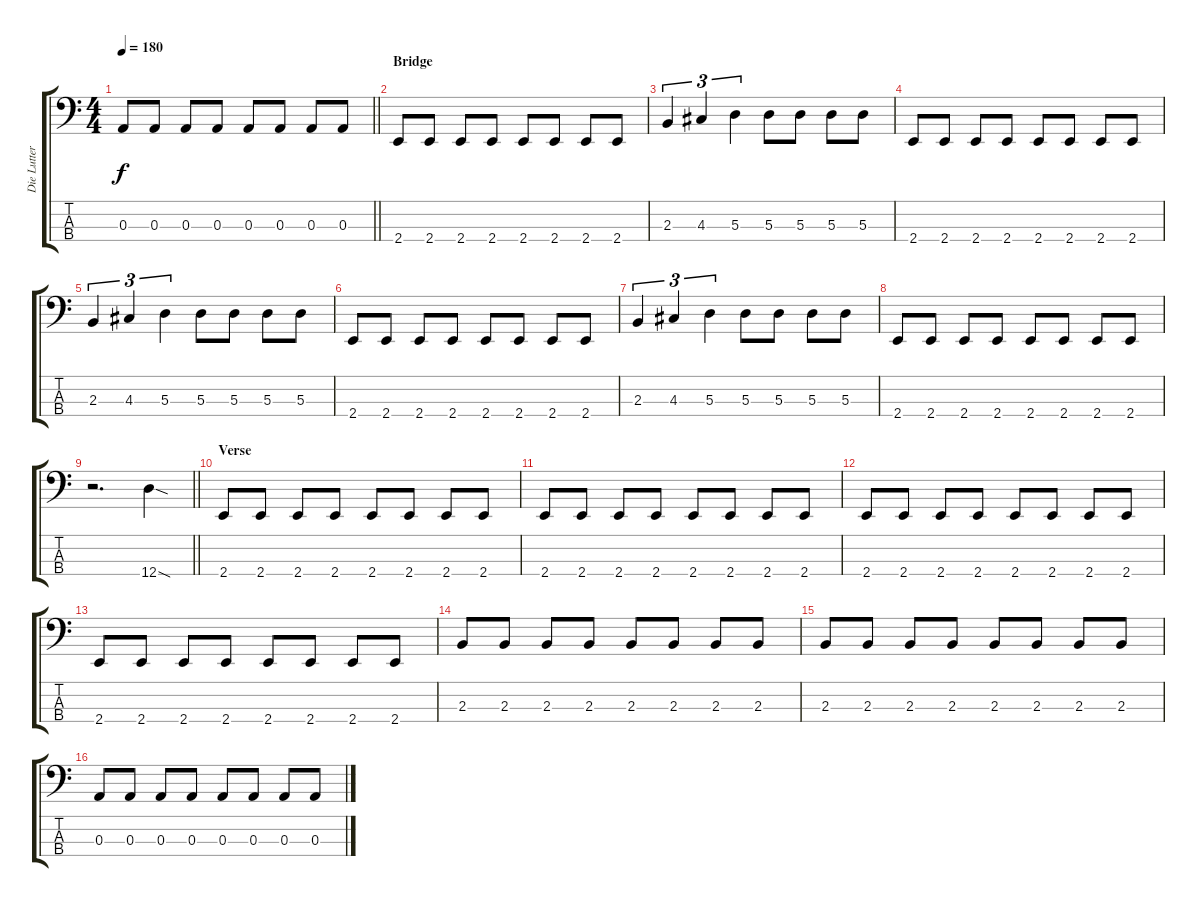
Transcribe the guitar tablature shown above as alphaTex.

\track ("Die Lutter" "Die Lutter") {instrument electricbasspick}
\staff {score tabs}
\tuning (G2 D2 A1 D1) {hide}
\ts (4 4)
\tempo 180
\clef f4
\barLineRight lightlight
\ks c
0.3.8{dy f} 0.3.8 0.3.8 0.3.8 0.3.8 0.3.8 0.3.8 0.3.8 |
\section ("" "Bridge")
2.4.8 2.4.8 2.4.8 2.4.8 2.4.8 2.4.8 2.4.8 2.4.8 |
2.3.4{tu (3 2)} 4.3.4{tu (3 2)} 5.3.4{tu (3 2)} 5.3.8 5.3.8 5.3.8 5.3.8 |
2.4.8 2.4.8 2.4.8 2.4.8 2.4.8 2.4.8 2.4.8 2.4.8 |
2.3.4{tu (3 2)} 4.3.4{tu (3 2)} 5.3.4{tu (3 2)} 5.3.8 5.3.8 5.3.8 5.3.8 |
2.4.8 2.4.8 2.4.8 2.4.8 2.4.8 2.4.8 2.4.8 2.4.8 |
2.3.4{tu (3 2)} 4.3.4{tu (3 2)} 5.3.4{tu (3 2)} 5.3.8 5.3.8 5.3.8 5.3.8 |
2.4.8 2.4.8 2.4.8 2.4.8 2.4.8 2.4.8 2.4.8 2.4.8 |
\barLineRight lightlight
r.2{d} 12.4{sod}.4 |
\section ("" "Verse")
2.4.8 2.4.8 2.4.8 2.4.8 2.4.8 2.4.8 2.4.8 2.4.8 |
2.4.8 2.4.8 2.4.8 2.4.8 2.4.8 2.4.8 2.4.8 2.4.8 |
2.4.8 2.4.8 2.4.8 2.4.8 2.4.8 2.4.8 2.4.8 2.4.8 |
2.4.8 2.4.8 2.4.8 2.4.8 2.4.8 2.4.8 2.4.8 2.4.8 |
2.3.8 2.3.8 2.3.8 2.3.8 2.3.8 2.3.8 2.3.8 2.3.8 |
2.3.8 2.3.8 2.3.8 2.3.8 2.3.8 2.3.8 2.3.8 2.3.8 |
0.3.8 0.3.8 0.3.8 0.3.8 0.3.8 0.3.8 0.3.8 0.3.8
